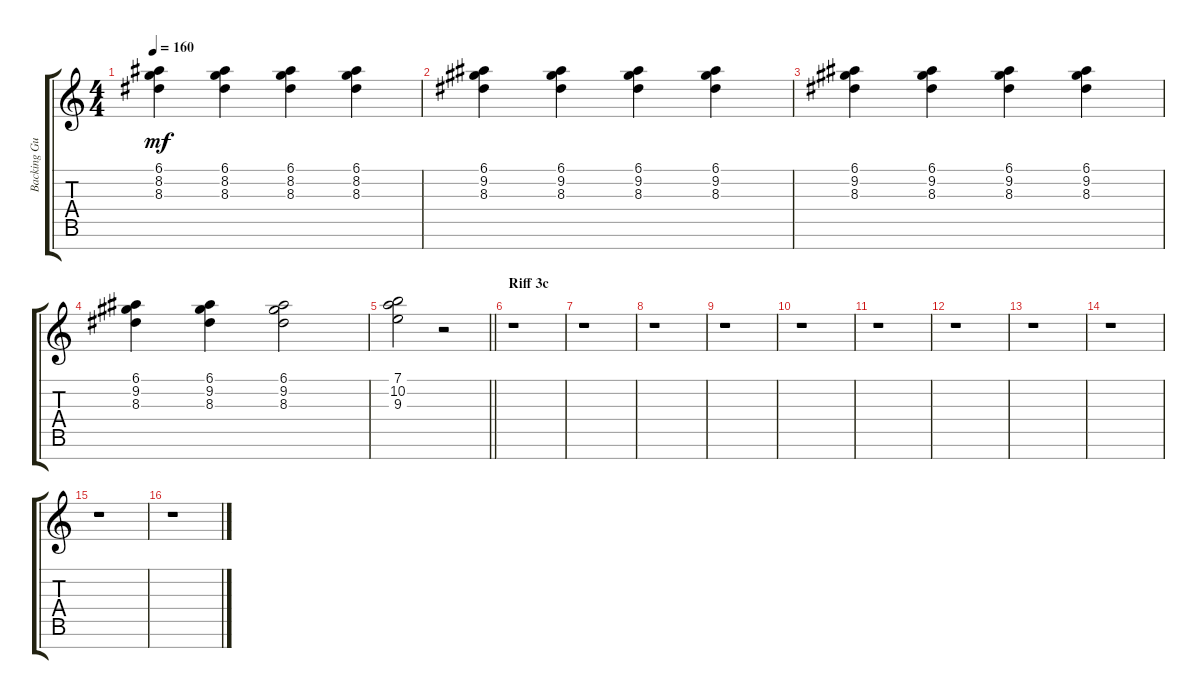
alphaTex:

\track ("Backing Guitar 2" "Backing Gu") {instrument electricguitarclean}
\staff {score tabs}
\tuning (E4 B3 G3 D3 A2 E2 B1) {hide}
\ts (4 4)
\tempo 160
\clef g2
\ks c
(6.1 8.2 8.3).4{dy mf} (6.1 8.2 8.3).4 (6.1 8.2 8.3).4 (6.1 8.2 8.3).4 |
(6.1 9.2 8.3).4 (6.1 9.2 8.3).4 (6.1 9.2 8.3).4 (6.1 9.2 8.3).4 |
(6.1 9.2 8.3).4 (6.1 9.2 8.3).4 (6.1 9.2 8.3).4 (6.1 9.2 8.3).4 |
(6.1 9.2 8.3).4 (6.1 9.2 8.3).4 (6.1 9.2 8.3).2 |
\barLineRight lightlight
(7.1 10.2 9.3).2 r.2 |
\section ("" "Riff 3c")
r.1 |
r.1 |
r.1 |
r.1 |
r.1 |
r.1 |
r.1 |
r.1 |
r.1 |
r.1 |
r.1
